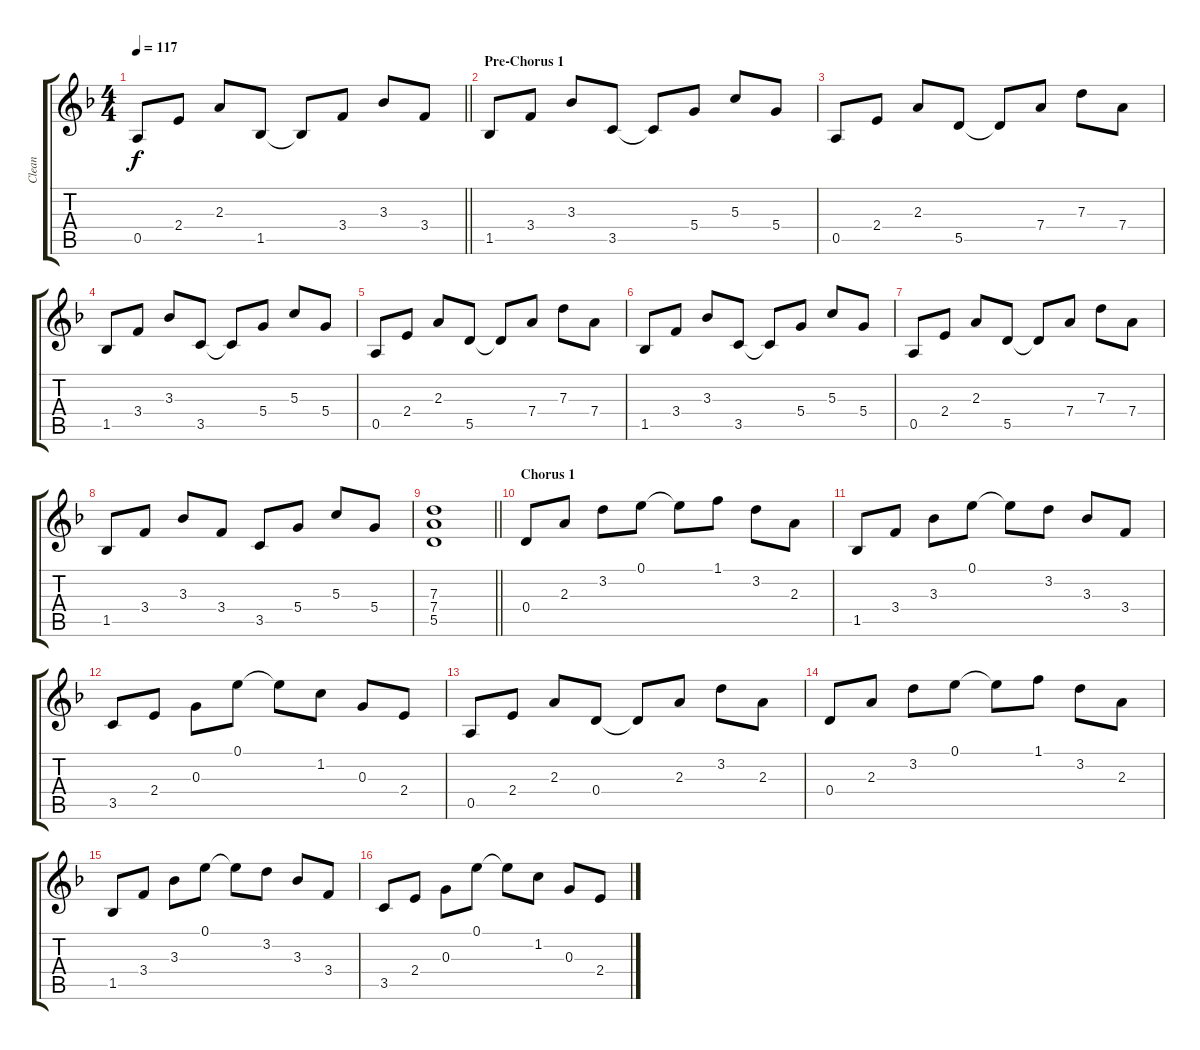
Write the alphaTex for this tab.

\track ("Clean" "Clean") {instrument acousticguitarsteel}
\staff {score tabs}
\tuning (E4 B3 G3 D3 A2 E2) {hide}
\ts (4 4)
\tempo 117
\clef g2
\barLineRight lightlight
\ks dminor
0.5.8{dy f} 2.4.8 2.3.8 1.5.8 1.5{t}.8 3.4.8 3.3.8 3.4.8 |
\section ("" "Pre-Chorus 1")
1.5.8 3.4.8 3.3.8 3.5.8 3.5{t}.8 5.4.8 5.3.8 5.4.8 |
0.5.8 2.4.8 2.3.8 5.5.8 5.5{t}.8 7.4.8 7.3.8 7.4.8 |
1.5.8 3.4.8 3.3.8 3.5.8 3.5{t}.8 5.4.8 5.3.8 5.4.8 |
0.5.8 2.4.8 2.3.8 5.5.8 5.5{t}.8 7.4.8 7.3.8 7.4.8 |
1.5.8 3.4.8 3.3.8 3.5.8 3.5{t}.8 5.4.8 5.3.8 5.4.8 |
0.5.8 2.4.8 2.3.8 5.5.8 5.5{t}.8 7.4.8 7.3.8 7.4.8 |
1.5.8 3.4.8 3.3.8 3.4.8 3.5.8 5.4.8 5.3.8 5.4.8 |
\barLineRight lightlight
(7.3 7.4 5.5).1 |
\section ("" "Chorus 1")
0.4.8 2.3.8 3.2.8 0.1.8 0.1{t}.8 1.1.8 3.2.8 2.3.8 |
1.5.8 3.4.8 3.3.8 0.1.8 0.1{t}.8 3.2.8 3.3.8 3.4.8 |
3.5.8 2.4.8 0.3.8 0.1.8 0.1{t}.8 1.2.8 0.3.8 2.4.8 |
0.5.8 2.4.8 2.3.8 0.4.8 0.4{t}.8 2.3.8 3.2.8 2.3.8 |
0.4.8 2.3.8 3.2.8 0.1.8 0.1{t}.8 1.1.8 3.2.8 2.3.8 |
1.5.8 3.4.8 3.3.8 0.1.8 0.1{t}.8 3.2.8 3.3.8 3.4.8 |
3.5.8 2.4.8 0.3.8 0.1.8 0.1{t}.8 1.2.8 0.3.8 2.4.8
